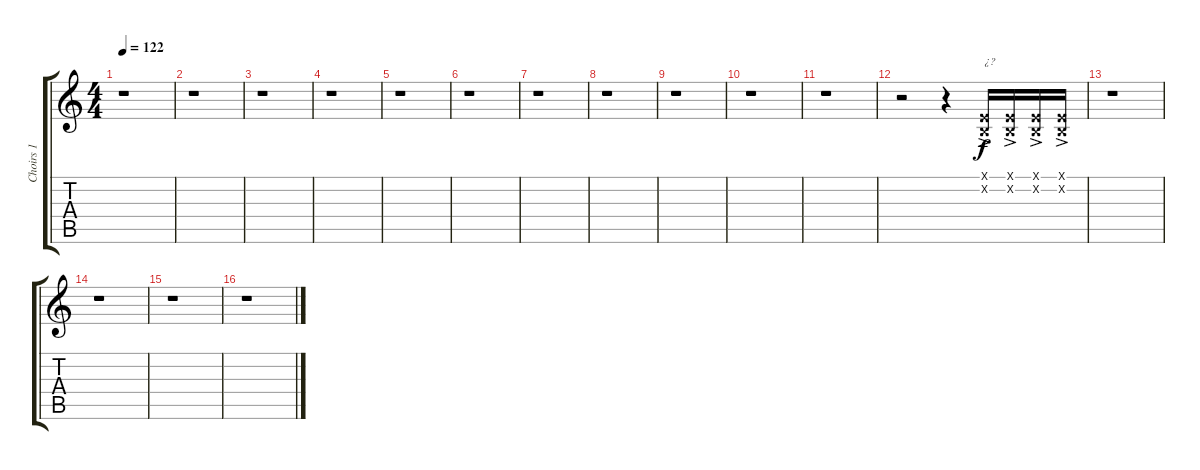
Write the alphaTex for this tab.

\track ("Choirs 1" "Choirs 1") {instrument clarinet}
\staff {score tabs}
\tuning (E4 B3 G3 D3 A2 E2) {hide}
\ts (4 4)
\tempo 122
\clef g2
\ks c
r.1{dy f} |
r.1 |
r.1 |
r.1 |
r.1 |
r.1 |
r.1 |
r.1 |
r.1 |
r.1 |
r.1 |
r.2 r.4 (0.1{ac x} 0.2{ac x}).16{txt "¿?" volume 16 balance 8 instrument guitarharmonics} (0.1{ac x} 0.2{ac x}).16{volume 16 balance 8 instrument guitarharmonics} (0.1{ac x} 0.2{ac x}).16{volume 16 balance 8 instrument guitarharmonics} (0.1{ac x} 0.2{ac x}).16{volume 16 balance 8 instrument guitarharmonics} |
r.1 |
r.1 |
r.1 |
r.1
